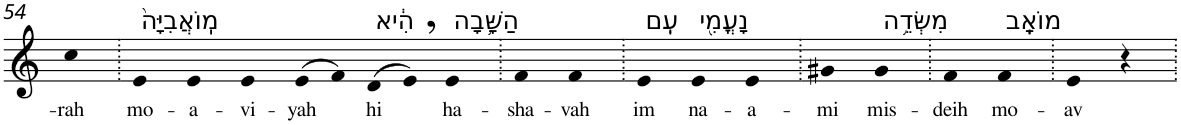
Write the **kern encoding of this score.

**kern	**text
*part1	*part1
*staff1	*staff1
*I"Piano	*
*I'Pno	*
!!LO:PB:g=z
*clefG2	*
*k[]	*
=54	=54
!	!LO:LY:b
4cc	-rah
=55.	=55.
!LO:TX:a:t=מֽוֹאֲבִיָּה֙	!
!	!LO:LY:b
4e	mo-
!	!LO:LY:b
4e	-a-
!	!LO:LY:b
4e	-vi-
!	!LO:LY:b
(>8e	-yah
8f)	.
!LO:TX:a:t=הִ֔יא	!
!	!LO:LY:b
(>8d	hi
8e,)	.
!LO:TX:a:t=הַשָּׁ֥בָה	!
!	!LO:LY:b
4e	ha-
=56.	=56.
!	!LO:LY:b
4f	-sha-
!	!LO:LY:b
4f	-vah
=57.	=57.
!LO:TX:a:t=עִֽם	!
!	!LO:LY:b
4e	im
!LO:TX:a:t=נָעֳמִ֖י	!
!	!LO:LY:b
4e	na-
!	!LO:LY:b
4e	-a-
=58.	=58.
!	!LO:LY:b
4g#X	-mi
!LO:TX:a:t=מִשְּׂדֵ֥ה	!
!	!LO:LY:b
4g#	mis-
=59.	=59.
!	!LO:LY:b
4f	-deih
!LO:TX:a:t=מוֹאָֽב	!
!	!LO:LY:b
4f	mo-
=60.	=60.
!	!LO:LY:b
4e	-av
4r	.
=.	=.
*-	*-
